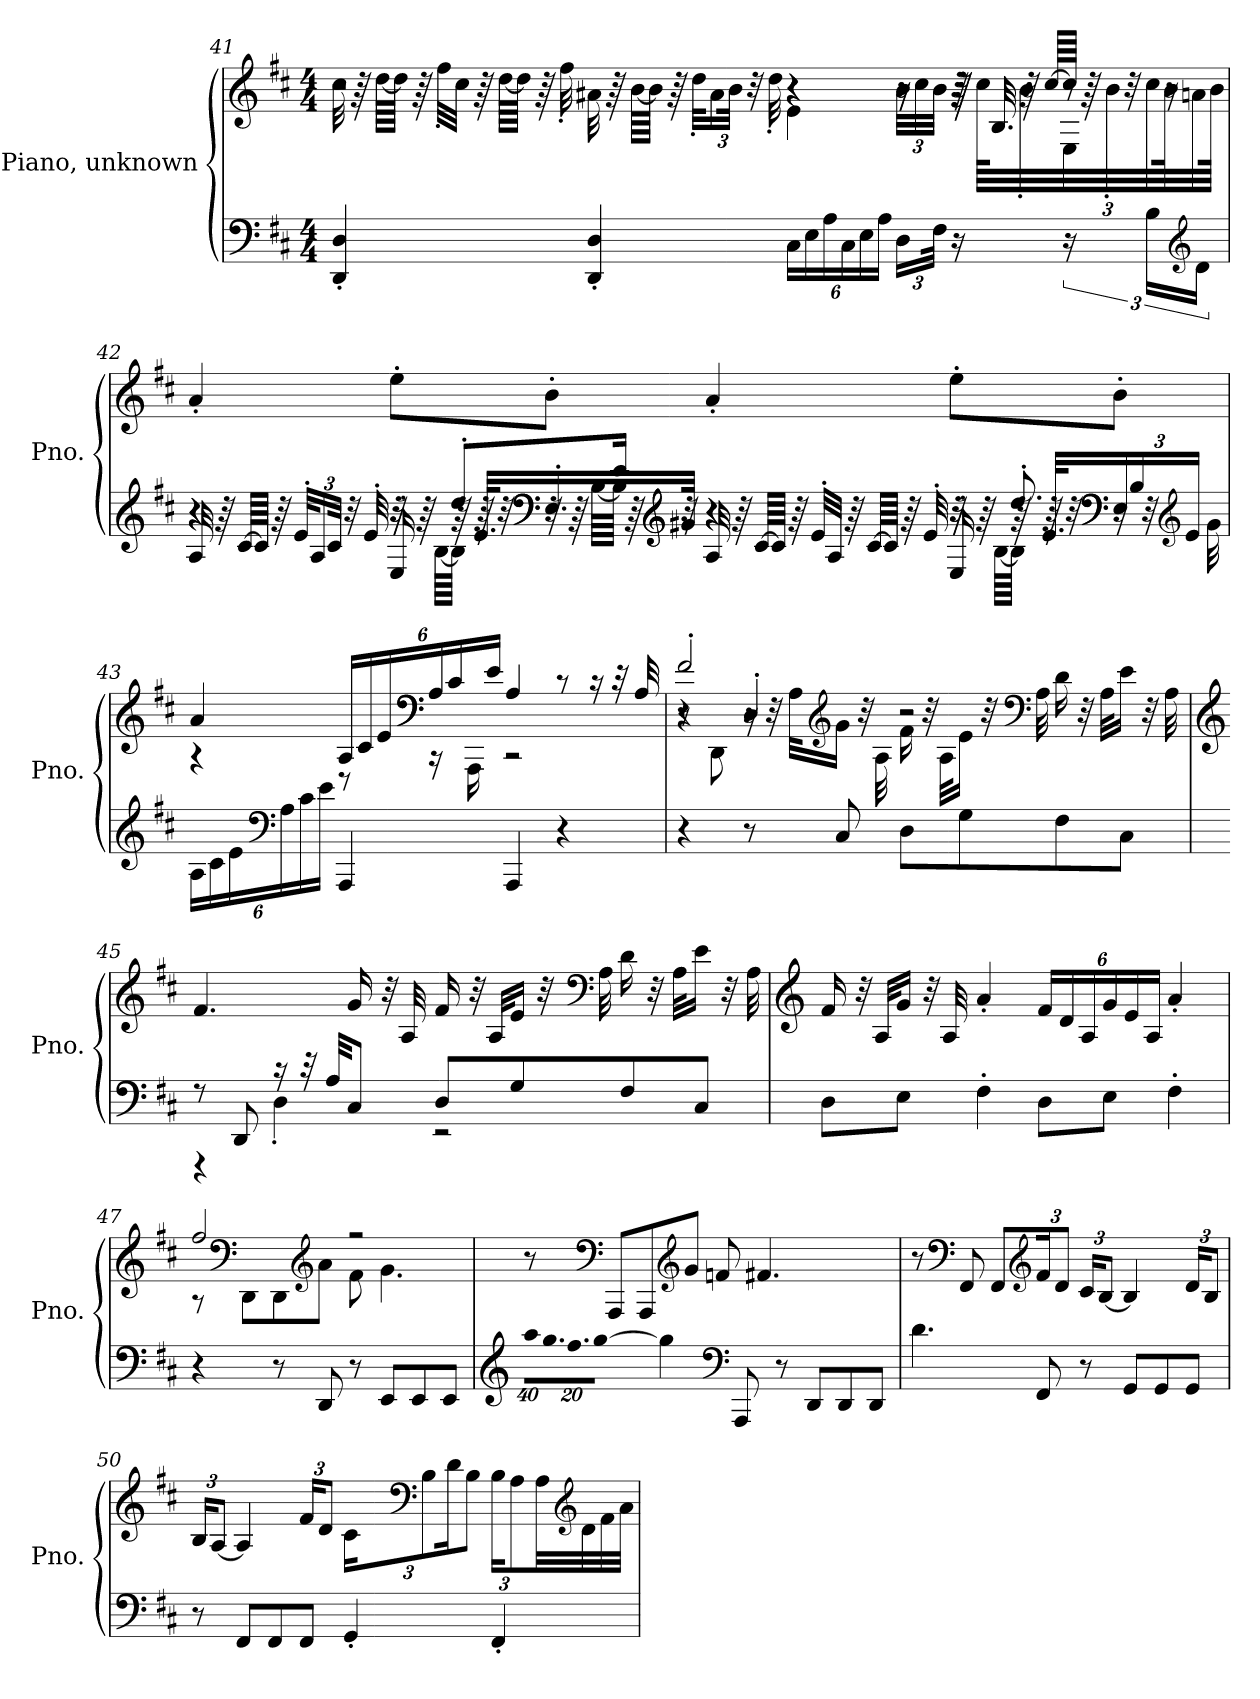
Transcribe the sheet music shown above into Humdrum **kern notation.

**kern	**kern
*part1	*part1
*staff2	*staff1
*I"Piano, unknown	*
*I'Pno.	*
!!LO:LB:g=z
*clefF4	*clefG2
*k[f#c#]	*k[f#c#]
*M4/4	*M4/4
=41	=41
*	*^
*	*	*^
4DD/' 4D/'	2r	32cc#\	2r
.	.	64r	.
.	.	[64dd\LLLL	.
.	.	64dd\JJJJ]	.
.	.	64r	.
.	.	32ff#'\LLL	.
.	.	32cc#\JJJ	.
.	.	64r	.
.	.	[64dd\LLLL	.
.	.	64dd\JJJJ]	.
.	.	64r	.
.	.	32ff#'\	.
4DD/' 4D/'	.	32a#X\	.
.	.	64r	.
.	.	[64b\LLLL	.
.	.	64b\JJJJ]	.
.	.	64r	.
.	.	32dd'\KLL	.
*	*	*Xbrackettup	*
.	.	24a#\	.
.	.	48b\JJk	.
.	.	32r	.
.	.	32dd'\	.
*Xbrackettup	*	*	*
24C#\LL	4r	4e\	4r
24E\	.	.	.
24A\	.	.	.
24C#\	.	.	.
24E\	.	.	.
24A\JJ	.	.	.
24D\LL	16r	48b\LLL	16r
.	.	48cc#\	.
48F#\JJk	.	48b\JJJ	.
16r	32r	64r	64r
.	.	64cc#\KLLL	32.B/
.	64r	32b'\	.
.	[64cc#/LLLL	.	.
*brackettup	*	*	*
24r	64cc#/JJJJ]	48E\	8r
.	64r	.	.
.	.	48b'\	.
.	32r	.	.
24B\LL	.	48cc#\	.
.	16r	64b\K	.
.	.	32an\	.
*clefG2	*	*	*
24d\JJ	.	.	.
.	.	64b\JJJk	.
*	*v	*v	*v
!!LO:LB:g=z
=42	=42
*^	*
*	*^	*
4r	4r	32A/	4a'/
.	.	64r	.
.	.	[64c#/LLLL	.
.	.	64c#/JJJJ]	.
.	.	64r	.
.	.	32e'/KLL	.
*	*	*Xbrackettup	*
.	.	24A/	.
.	.	48c#/JJk	.
.	.	32r	.
.	.	32e'/	.
16r	32r	16E'/	8ee'\L
.	64r	.	.
.	[64B\LLLL	.	.
8dd'/L	64B\JJJJ]	64r	.
.	64r	32.e/KLL	.
.	32r	.	.
*clefF4	*	*	*
.	32r	16.E'/	8b'\J
.	64r	.	.
.	[64B\LLLL	.	.
16e/Jk	64B\JJJJ]	.	.
.	64r	.	.
*clefG2	*	*	*
.	32r	32g#X/JJk	.
4r	4r	32A/	4a'/
.	.	64r	.
.	.	[64c#/LLLL	.
.	.	64c#/JJJJ]	.
.	.	64r	.
.	.	32e'/LLL	.
.	.	32A/JJJ	.
.	.	64r	.
.	.	[64c#/LLLL	.
.	.	64c#/JJJJ]	.
.	.	64r	.
.	.	32e'/	.
16r	32r	16E'/	8ee'\L
.	64r	.	.
.	[64B\LLLL	.	.
8.dd'/	64B\JJJJ]	64r	.
.	64r	32.e/KLL	.
.	32r	.	.
*clefF4	*	*	*
.	16r	24E/	8b'\J
.	.	24B/	.
.	32r	.	.
*clefG2	*	*	*
.	.	24e/JJ	.
.	32g#\	.	.
*v	*v	*v	*
!!LO:LB:g=z
=43	=43
*	*^
24A\LL	4a/	4r
24c#\	.	.
24e\	.	.
*clefF4	*	*
24A\	.	.
24c#\	.	.
24e\JJ	.	.
4AAA/	24A/LL	8r
.	24c#/	.
.	24e/	.
*	*clefF4	*
.	24A/	16r
.	24c#/	.
.	.	16AAA\
.	24e/JJ	.
4AAA/	4A/	2r
4r	8r	.
.	16r	.
.	32r	.
.	32A/	.
!!LO:LB:g=z
=44	=44	=44
*	*	*^
4r	2f#'/	8r	4r
.	.	8DD\	.
8r	.	16r	4D'/
.	.	32r	.
.	.	32A\KLL	.
*	*clefG2	*	*
8C#/	.	16g\JJ	.
.	.	32r	.
.	.	32A\	.
8D\L	2r	16f#\	2r
.	.	32r	.
.	.	32A\KLL	.
8G\	.	16e\JJ	.
.	.	32r	.
*	*clefF4	*	*
.	.	32A\	.
8F#\	.	16d\	.
.	.	32r	.
.	.	32A\KLL	.
8C#\J	.	16e\JJ	.
.	.	32r	.
.	.	32A\	.
*	*v	*v	*v
!!LO:LB:g=z
=45	=45
*	*clefG2
*^	*
8r	4r	4.f#/
8DD/	.	.
16r	4D'\	.
32r	.	.
32A/KKL	.	.
8C#/J	.	16g/
.	.	32r
.	.	32A/
8D/L	2r	16f#/
.	.	32r
.	.	32A/KLL
8G/	.	16e/JJ
.	.	32r
*	*	*clefF4
.	.	32A\
8F#/	.	16d\
.	.	32r
.	.	32A\KLL
8C#/J	.	16e\JJ
.	.	32r
.	.	32A\
*v	*v	*
=46	=46
*	*clefG2
8D\L	16f#/
.	32r
.	32A/KLL
8E\J	16g/JJ
.	32r
.	32A/
4F#'\	4a'/
8D\L	24f#/LL
.	24d/
.	24A/
8E\J	24g/
.	24e/
.	24A/JJ
4F#'\	4a'/
!!LO:PB:g=z
=47	=47
*	*^
4r	2ff#/	8r
*	*clefF4	*
.	.	8DD\L
8r	.	8DD\
*	*clefG2	*
8DD/	.	8a\J
8r	2r	8f#\
8EE/L	.	4.g\
8EE/	.	.
8EE/J	.	.
*	*v	*v
=48	=48
*clefG2	*
!LO:N:vis=32	!
640%23aa\LLL	8r
!LO:N:vis=64.	!
640%17gg\L	.
!LO:N:vis=64.	!
640%17ff#\J	.
!LO:N:vis=32	!
[640%23gg\JJJ	.
*	*clefF4
4gg\]	8AAA/L
.	8AAA/
*clefF4	*clefG2
8AAA/	8g/J
8r	8fn/
8DD/L	4.f#X/
8DD/	.
8DD/J	.
!!LO:LB:g=z
=49	=49
4.d\	8r
*	*clefF4
.	8FF#/
.	8FF#/L
*	*clefG2
8FF#/	24f#/K
.	12d/J
8r	24c#/KL
.	[12B/J
8GG/L	4B/]
8GG/	.
8GG/J	24d/KL
.	12B/J
=50	=50
8r	24B/KL
.	[12A/J
8FF#/L	4A/]
8FF#/	.
8FF#/J	24f#/KL
.	12d/J
4GG'/	24c#\KL
*	*clefF4
.	12B\
.	24d\K
.	12B\J
4FF#'/	24B\KL
.	12A\
.	32A\LL
*	*clefG2
.	32d\
.	32f#\
.	32a\JJJ
=	=
*-	*-
